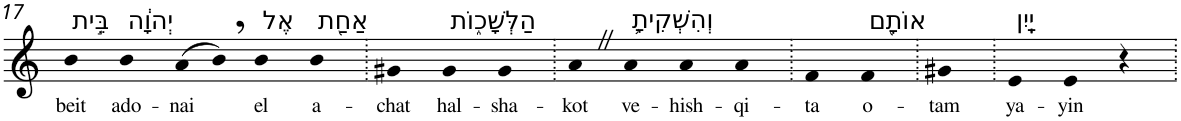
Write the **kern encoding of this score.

**kern	**text
*part1	*part1
*staff1	*staff1
*I"Piano	*
*I'Pno	*
!!LO:PB:g=z
*clefG2	*
*k[]	*
=17	=17
!LO:TX:a:t=בֵּ֣ית	!
!	!LO:LY:b
4b	beit
!LO:TX:a:t=יְהוָ֔ה	!
!	!LO:LY:b
4b	ado-
!	!LO:LY:b
(>8a	-nai
8b,)	.
!LO:TX:a:t=אֶל	!
!	!LO:LY:b
4b	el
!LO:TX:a:t=אַחַ֖ת	!
!	!LO:LY:b
4b	a-
=18.	=18.
!	!LO:LY:b
4g#X	-chat
!LO:TX:a:t=הַלְּשָׁכ֑וֹת	!
!	!LO:LY:b
4g#	hal-
!	!LO:LY:b
4g#	-sha-
=19.	=19.
!	!LO:LY:b
4aZ	-kot
!LO:TX:a:t=וְהִשְׁקִיתָ֥	!
!	!LO:LY:b
4a	ve-
!	!LO:LY:b
4a	-hish-
!	!LO:LY:b
4a	-qi-
=20.	=20.
!	!LO:LY:b
4f	-ta
!LO:TX:a:t=אוֹתָ֖ם	!
!	!LO:LY:b
4f	o-
=21.	=21.
!	!LO:LY:b
4g#X	-tam
=22.	=22.
!LO:TX:a:t=יָֽיִן	!
!	!LO:LY:b
4e	ya-
!	!LO:LY:b
4e	-yin
4r	.
=.	=.
*-	*-
